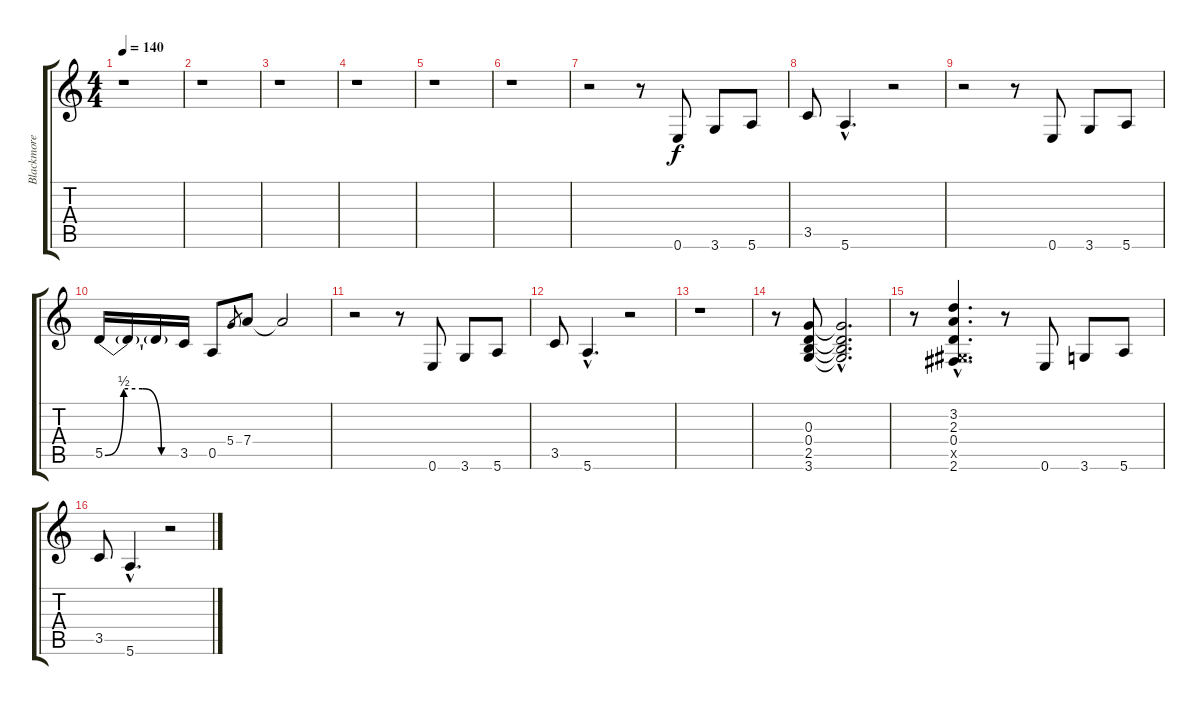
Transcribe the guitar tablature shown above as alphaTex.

\track ("Blackmore" "Blackmore") {instrument distortionguitar}
\staff {score tabs}
\tuning (E4 B3 G3 D3 A2 E2) {hide}
\ts (4 4)
\tempo 140
\clef g2
\ks c
r.1{dy f instrument distortionguitar} |
r.1 |
r.1 |
r.1 |
r.1 |
r.1 |
r.2 r.8 0.6.8 3.6.8 5.6.8 |
3.5.8 5.6{hac}.4{d} r.2 |
r.2 r.8 0.6.8 3.6.8 5.6.8 |
5.5{be (custom 0 0 15 2 30 2 45 0 60 0)}.16 5.5{t}.16 5.5{t}.16 3.5.16 0.5.8 5.4.8{gr} 7.4.8 7.4{t}.2 |
r.2 r.8 0.6.8 3.6.8 5.6.8 |
3.5.8 5.6{hac}.4{d} r.2 |
r.1 |
r.8 (0.3 0.4 2.5 3.6).8 (0.3{hac t} 0.4{hac t} 2.5{hac t} 3.6{hac t}).2{d} |
r.8 (3.2{hac} 2.3{hac} 0.4{hac} -1.5{hac x} 2.6{hac}).4{d} r.8 0.6.8 3.6.8 5.6.8 |
3.5.8 5.6{hac}.4{d} r.2
